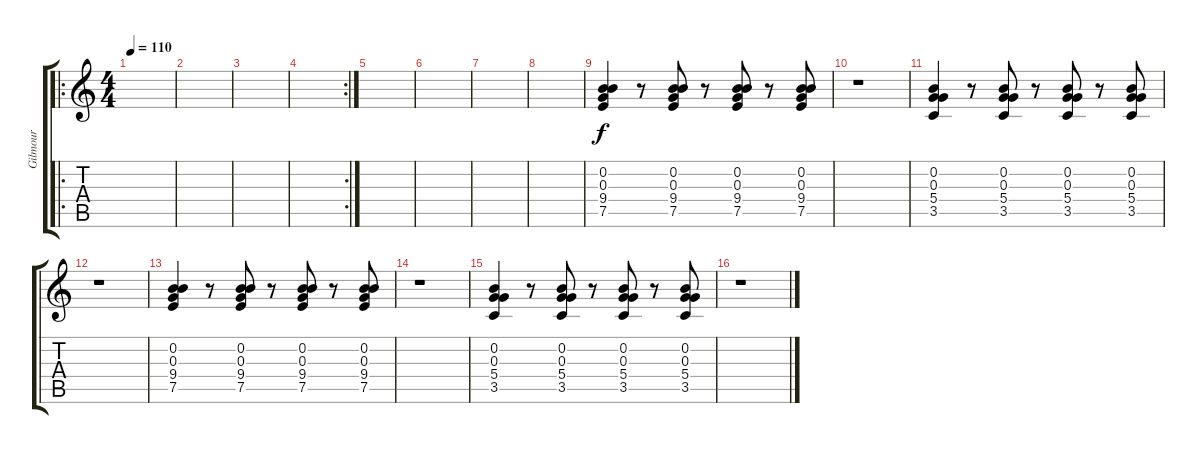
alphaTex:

\track ("Gilmour" "Gilmour") {instrument distortionguitar}
\staff {score tabs}
\tuning (E4 B3 G3 D3 A2 E2) {hide}
\ro
\ts (4 4)
\tempo 110
\clef g2
\ks c
|
|
|
\rc 2
|
|
|
|
|
(0.2 0.3 9.4 7.5).4 r.8 (0.2 0.3 9.4 7.5).8 r.8 (0.2 0.3 9.4 7.5).8 r.8 (0.2 0.3 9.4 7.5).8 |
r.1 |
(0.2 0.3 5.4 3.5).4 r.8 (0.2 0.3 5.4 3.5).8 r.8 (0.2 0.3 5.4 3.5).8 r.8 (0.2 0.3 5.4 3.5).8 |
r.1 |
(0.2 0.3 9.4 7.5).4 r.8 (0.2 0.3 9.4 7.5).8 r.8 (0.2 0.3 9.4 7.5).8 r.8 (0.2 0.3 9.4 7.5).8 |
r.1 |
(0.2 0.3 5.4 3.5).4 r.8 (0.2 0.3 5.4 3.5).8 r.8 (0.2 0.3 5.4 3.5).8 r.8 (0.2 0.3 5.4 3.5).8 |
r.1
